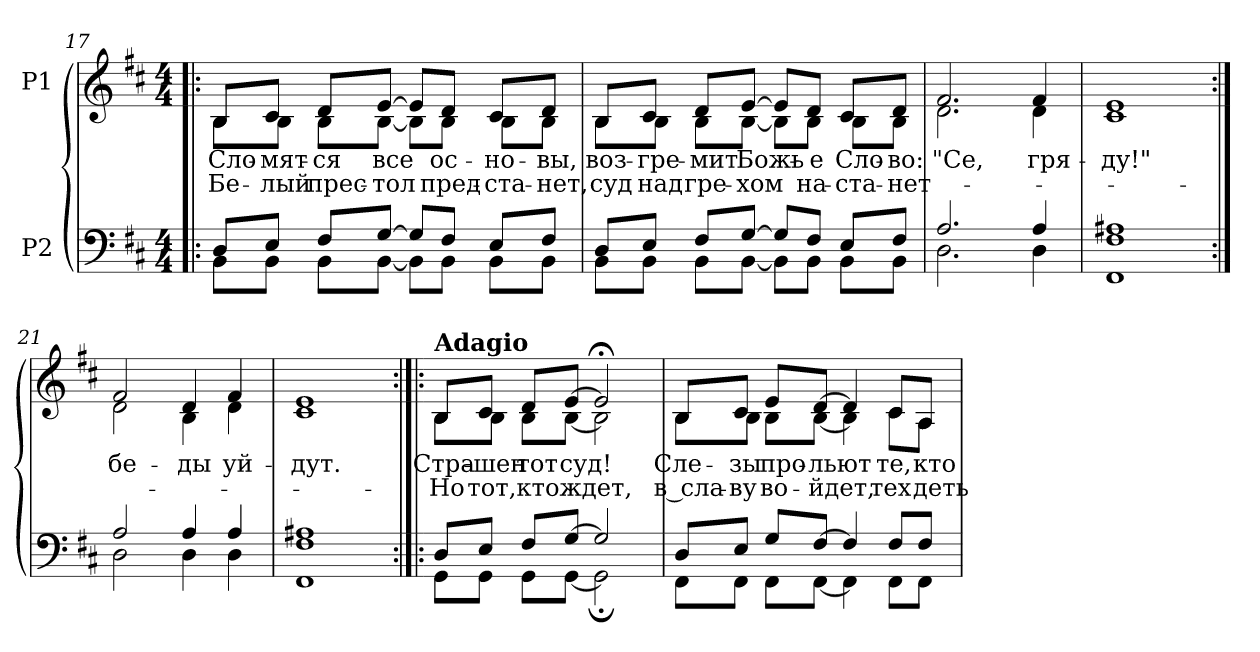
**kern	**kern	**text	**text
*part2	*part1	*part1	*part1
*staff2	*staff1	*staff1	*staff1
*I"P2	*I"P1	*	*
*clefF4	*clefG2	*	*
*k[f#c#]	*k[f#c#]	*	*
*b:	*b:	*	*
*M4/4	*M4/4	*	*
=17!|:	=17!|:	=17!|:	=17!|:
*^	*	*	*
!	!	!LO:TX:a:B:t=Animato	!	!
!	!	!	!LO:LY:b:color=#000000	!LO:LY:b:color=#000000
*	*	*^	*	*
8Di/L	8BBi\L	8Bi/L	8Bi\L	Сло-	Бе-
!	!	!	!	!LO:LY:b:color=#000000	!LO:LY:b:color=#000000
8Ei/J	8BBi\J	8c#i/J	8Bi\J	-мят-	-лый
!	!	!	!	!LO:LY:b:color=#000000	!LO:LY:b:color=#000000
8F#i/L	8BBi\L	8di/L	8Bi\L	-ся	прес-
!	!	!	!	!LO:LY:b:color=#000000	!LO:LY:b:color=#000000
[>8Gi/J	[<8BBi\J	[>8ei/J	[<8Bi\J	все	-тол
8Gi/L]	8BBi\L]	8ei/L]	8Bi\L]	.	.
!	!	!	!	!LO:LY:b:color=#000000	!LO:LY:b:color=#000000
8F#i/J	8BBi\J	8di/J	8Bi\J	ос-	пред-
!	!	!	!	!LO:LY:b:color=#000000	!LO:LY:b:color=#000000
8Ei/L	8BBi\L	8c#i/L	8Bi\L	-но-	-ста-
!	!	!	!	!LO:LY:b:color=#000000	!LO:LY:b:color=#000000
8F#i/J	8BBi\J	8di/J	8Bi\J	-вы,	-нет,
!!LO:PB:g=z	!!
=18	=18	=18	=18	=18	=18
!	!	!	!	!LO:LY:b:color=#000000	!LO:LY:b:color=#000000
8Di/L	8BBi\L	8Bi/L	8Bi\L	воз-	суд
!	!	!	!	!LO:LY:b:color=#000000	!LO:LY:b:color=#000000
8Ei/J	8BBi\J	8c#i/J	8Bi\J	-гре-	над
!	!	!	!	!LO:LY:b:color=#000000	!LO:LY:b:color=#000000
8F#i/L	8BBi\L	8di/L	8Bi\L	-мит	гре-
!	!	!	!	!LO:LY:b:color=#000000	!LO:LY:b:color=#000000
[>8Gi/J	[<8BBi\J	[>8ei/J	[<8Bi\J	Божь-	-хом
8Gi/L]	8BBi\L]	8ei/L]	8Bi\L]	.	.
!	!	!	!	!LO:LY:b:color=#000000	!LO:LY:b:color=#000000
8F#i/J	8BBi\J	8di/J	8Bi\J	-е	на-
!	!	!	!	!LO:LY:b:color=#000000	!LO:LY:b:color=#000000
8Ei/L	8BBi\L	8c#i/L	8Bi\L	Сло-	-ста-
!	!	!	!	!LO:LY:b:color=#000000	!LO:LY:b:color=#000000
8F#i/J	8BBi\J	8di/J	8Bi\J	-во:	-нет-
=19	=19	=19	=19	=19	=19
!	!	!	!	!LO:LY:b:color=#000000	!
2.Ai/	2.Di\	2.f#i/	2.di\	"Се,	.
!	!	!	!	!LO:LY:b:color=#000000	!
4Ai/	4Di\	4f#i/	4di\	гря-	.
=20	=20	=20	=20	=20	=20
!	!	!	!	!LO:LY:b:color=#000000	!
1A#Xi	1FF#i 1F#i	1ei	1c#i	-ду!"	.
=21:|!	=21:|!	=21:|!	=21:|!	=21:|!	=21:|!
!	!	!	!	!LO:LY:b:color=#000000	!
2Ai/	2Di\	2f#i/	2di\	-бе-	.
!	!	!	!	!LO:LY:b:color=#000000	!
4Ai/	4Di\	4di/	4Bi\	-ды	.
!	!	!	!	!LO:LY:b:color=#000000	!
4Ai/	4Di\	4f#i/	4di\	уй-	.
=22	=22	=22	=22	=22	=22
!	!	!	!	!LO:LY:b:color=#000000	!
1A#Xi	1FF#i 1F#i	1ei	1c#i	-дут.	.
!!LO:LB:g=z	!!
=23:|!|:	=23:|!|:	=23:|!|:	=23:|!|:	=23:|!|:	=23:|!|:
*	*	*MM60	*	*	*
!	!	!LO:TX:a:B:t=Adagio	!	!	!
!	!	!	!	!LO:LY:b:color=#000000	!LO:LY:b:color=#000000
8Di/L	8GGi\L	8Bi/L	8Bi\L	Стра-	Но
!	!	!	!	!LO:LY:b:color=#000000	!LO:LY:b:color=#000000
8Ei/J	8GGi\J	8c#i/J	8Bi\J	-шен	тот,
!	!	!	!	!LO:LY:b:color=#000000	!LO:LY:b:color=#000000
8F#i/L	8GGi\L	8di/L	8Bi\L	тот	кто
!	!	!	!	!LO:LY:b:color=#000000	!LO:LY:b:color=#000000
[>8Gi/J	[<8GGi\J	[>8ei/J	[<8Bi\J	суд!	ждет,
2Gi/]	2GG;i\]	2e;i/]	2Bi\]	.	.
=24	=24	=24	=24	=24	=24
!	!	!	!	!LO:LY:b:color=#000000	!LO:LY:b:color=#000000
8Di/L	8FF#i\L	8Bi/L	8Bi\L	Сле-	в сла-
!	!	!	!	!LO:LY:b:color=#000000	!LO:LY:b:color=#000000
8Ei/J	8FF#i\J	8c#i/J	8Bi\J	-зы	-ву
!	!	!	!	!LO:LY:b:color=#000000	!LO:LY:b:color=#000000
8Gi/L	8FF#i\L	8ei/L	8Bi\L	про-	во-
!	!	!	!	!LO:LY:b:color=#000000	!LO:LY:b:color=#000000
[>8F#i/J	[<8FF#i\J	[>8di/J	[<8Bi\J	-льют	-йдет,
4F#i/]	4FF#i\]	4di/]	4Bi\]	.	.
!	!	!	!	!LO:LY:b:color=#000000	!LO:LY:b:color=#000000
8F#i/L	8FF#i\L	8c#i/L	8c#i\L	те,	тех
!	!	!	!	!LO:LY:b:color=#000000	!LO:LY:b:color=#000000
8F#i/J	8FF#i\J	8Ai/J	8Ai\J	кто	деть-
*v	*v	*	*	*	*
*	*v	*v	*	*
=	=	=	=
*-	*-	*-	*-
